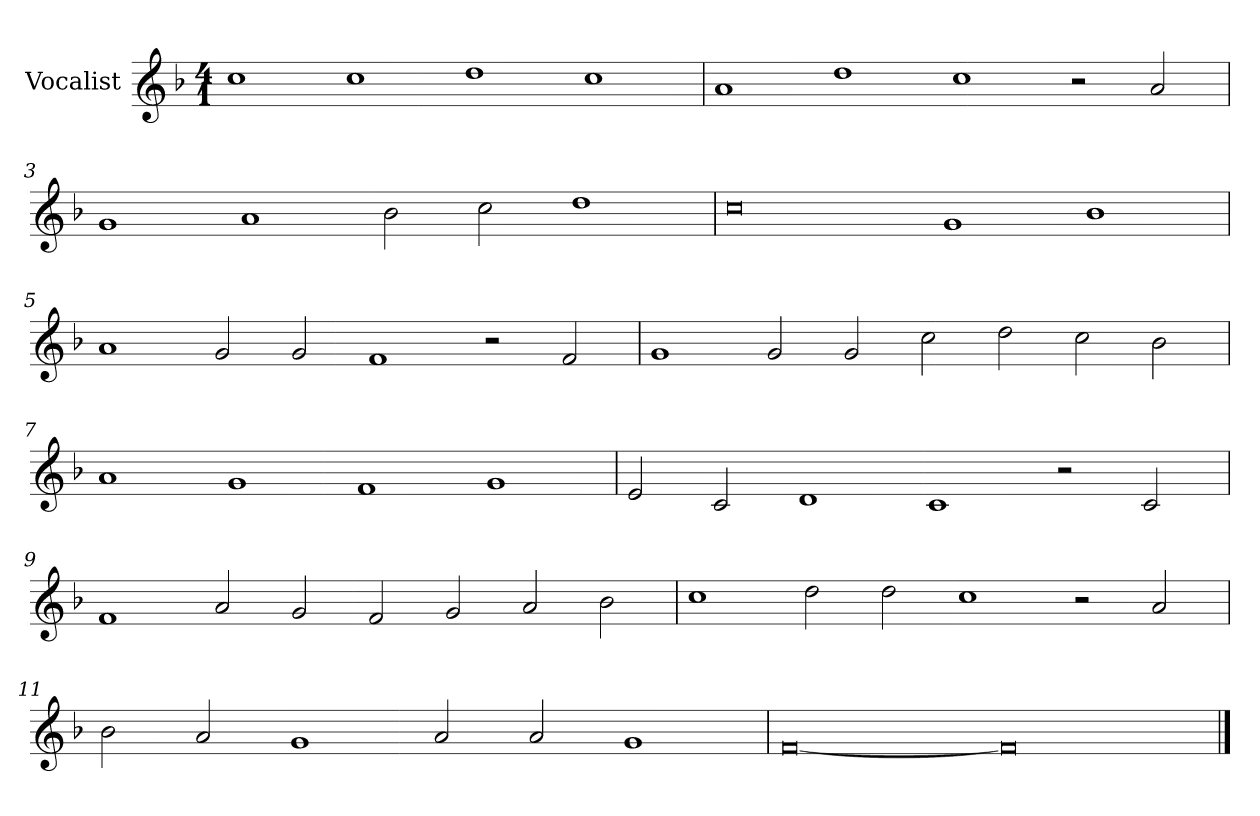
**kern
*part1
*staff1
*I"Vocalist
*k[b-]
*F:
*M4/1
=1
1cc
1cc
1dd
1cc
=2
1a
1dd
1cc
2r
2a
=3
1g
1a
2b-
2cc
1dd
=4
0cc
1g
1b-
=5
1a
2g
2g
1f
2r
2f
=6
1g
2g
2g
2cc
2dd
2cc
2b-
=7
1a
1g
1f
1g
=8
2e
2c
1d
1c
2r
2c
=9
1f
2a
2g
2f
2g
2a
2b-
=10
1cc
2dd
2dd
1cc
2r
2a
=11
2b-
2a
1g
2a
2a
1g
=12
[0f
0f]
==
*-
